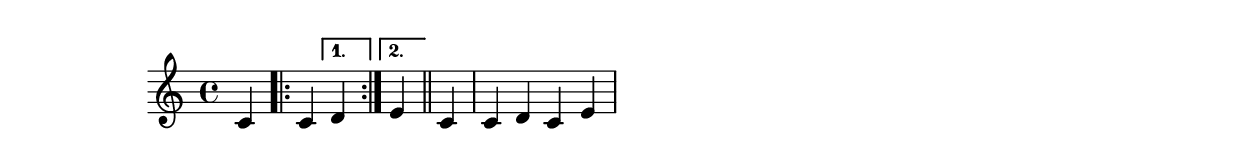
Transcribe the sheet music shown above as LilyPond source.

\version "2.7.39"

\header { texidoc = "Volta repeats may be unfolded through the music
    function @code{\unfoldRepeats}."

}

nots = \relative c'   {
    c4 \repeat volta 2 c4 \alternative { d e  }
}
\layout {ragged-right = ##t} 

\context Voice {
    \nots
    \bar "||"
    \unfoldRepeats \nots
}

